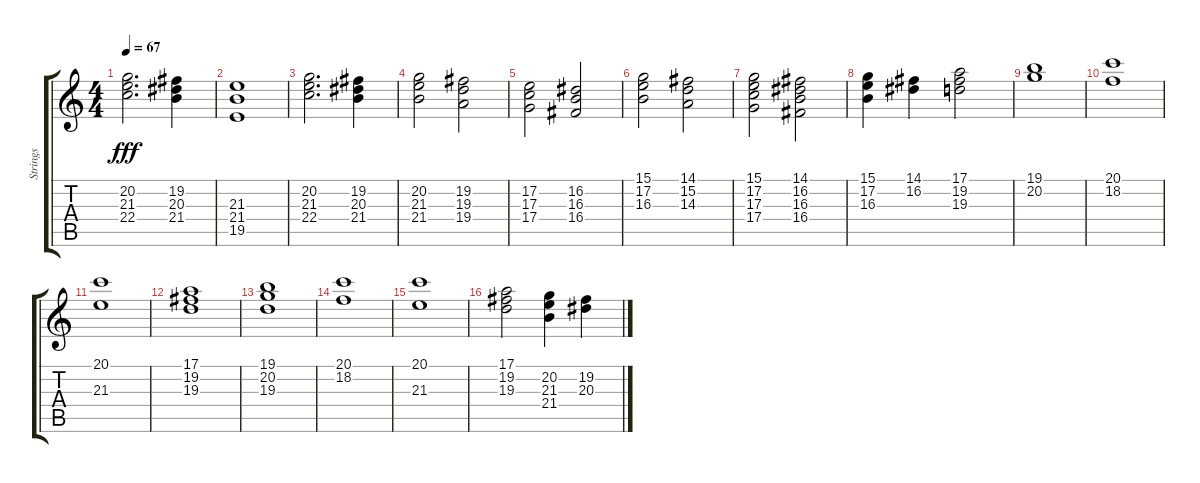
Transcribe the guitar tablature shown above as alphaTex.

\track ("Strings " "Strings ") {instrument stringensemble1}
\staff {score tabs}
\tuning (E4 B3 G3 D3 A2 E2) {hide}
\ts (4 4)
\tempo 67
\clef g2
\ks c
(20.2 21.3 22.4).2{d dy fff} (19.2 20.3 21.4).4 |
(21.3 21.4 19.5).1 |
(20.2 21.3 22.4).2{d} (19.2 20.3 21.4).4 |
(20.2 21.3 21.4).2 (19.2 19.3 19.4).2 |
(17.2 17.3 17.4).2 (16.2 16.3 16.4).2 |
(15.1 17.2 16.3).2 (14.1 15.2 14.3).2 |
(15.1 17.2 17.3 17.4).2 (14.1 16.2 16.3 16.4).2 |
(15.1 17.2 16.3).4 (14.1 16.2).4 (17.1 19.2 19.3).2 |
(19.1 20.2).1 |
(20.1 18.2).1 |
(20.1 21.3).1 |
(17.1 19.2 19.3).1 |
(19.1 20.2 19.3).1 |
(20.1 18.2).1 |
(20.1 21.3).1 |
(17.1 19.2 19.3).2 (20.2 21.3 21.4).4 (19.2 20.3).4
